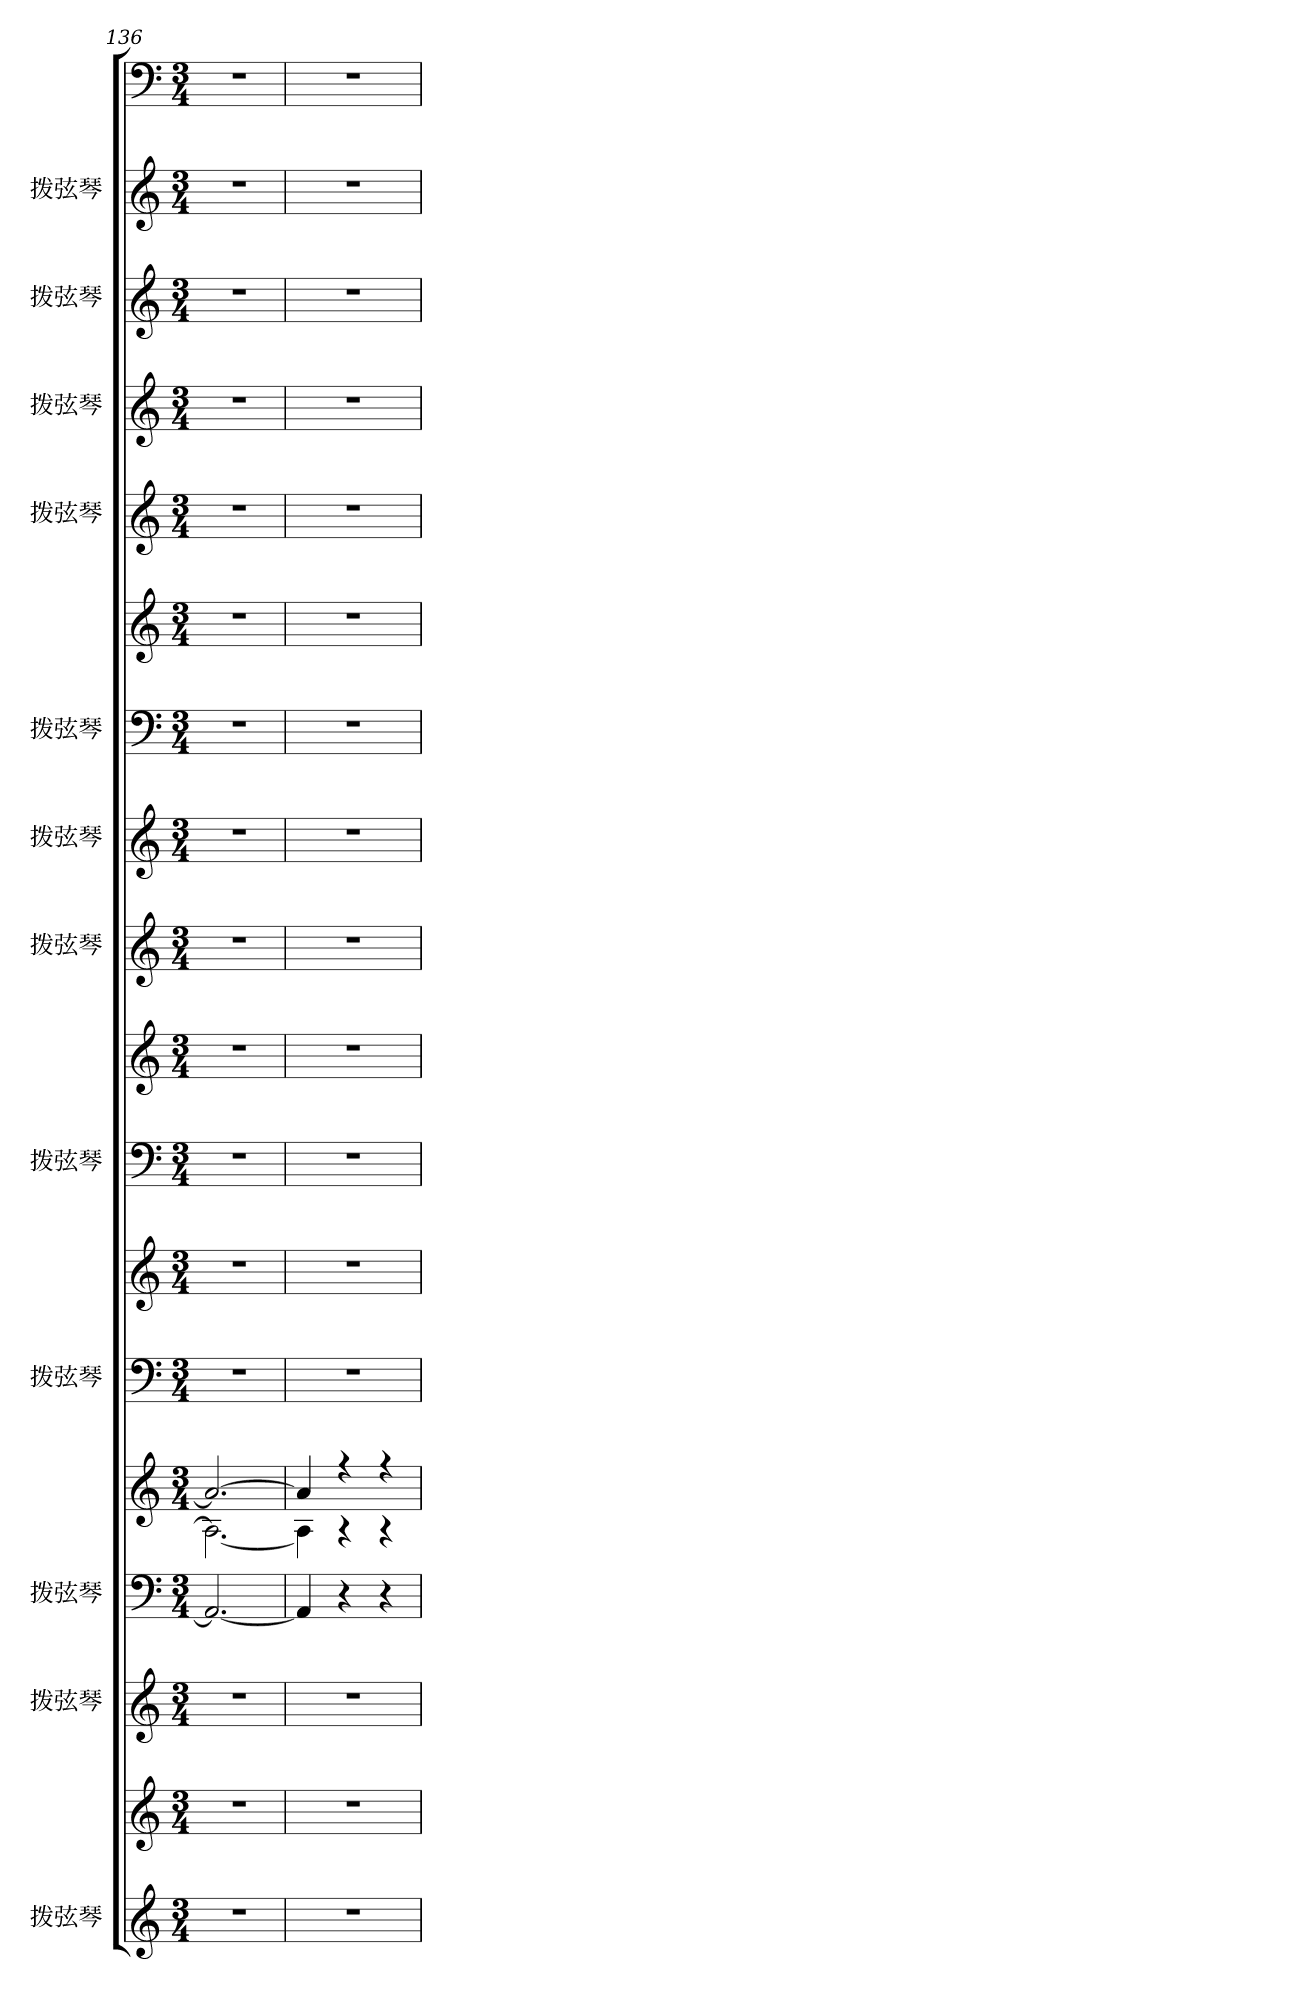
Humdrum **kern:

**kern	**kern	**kern	**kern	**kern	**kern	**kern	**kern	**kern	**kern	**kern	**kern	**kern	**kern	**kern	**kern	**kern	**kern
*part12	*part12	*part11	*part10	*part10	*part9	*part9	*part8	*part8	*part7	*part6	*part5	*part5	*part4	*part3	*part2	*part1	*part1
*staff18	*staff17	*staff16	*staff15	*staff14	*staff13	*staff12	*staff11	*staff10	*staff9	*staff8	*staff7	*staff6	*staff5	*staff4	*staff3	*staff2	*staff1
*I"拨弦琴	*	*I"拨弦琴	*I"拨弦琴	*	*I"拨弦琴	*	*I"拨弦琴	*	*I"拨弦琴	*I"拨弦琴	*I"拨弦琴	*	*I"拨弦琴	*I"拨弦琴	*I"拨弦琴	*I"拨弦琴	*
*clefG2	*clefG2	*clefG2	*clefF4	*clefG2	*clefF4	*clefG2	*clefF4	*clefG2	*clefG2	*clefG2	*clefF4	*clefG2	*clefG2	*clefG2	*clefG2	*clefG2	*clefF4
*k[]	*k[]	*k[]	*k[]	*k[]	*k[]	*k[]	*k[]	*k[]	*k[]	*k[]	*k[]	*k[]	*k[]	*k[]	*k[]	*k[]	*k[]
*M3/4	*M3/4	*M3/4	*M3/4	*M3/4	*M3/4	*M3/4	*M3/4	*M3/4	*M3/4	*M3/4	*M3/4	*M3/4	*M3/4	*M3/4	*M3/4	*M3/4	*M3/4
=136	=136	=136	=136	=136	=136	=136	=136	=136	=136	=136	=136	=136	=136	=136	=136	=136	=136
*	*	*	*	*^	*	*	*	*	*	*	*	*	*	*	*	*	*
2.r	2.r	2.r	2.AA/_	2.a/_	2.A\_	2.r	2.r	2.r	2.r	2.r	2.r	2.r	2.r	2.r	2.r	2.r	2.r	2.r
=137	=137	=137	=137	=137	=137	=137	=137	=137	=137	=137	=137	=137	=137	=137	=137	=137	=137	=137
2.r	2.r	2.r	4AA/]	4a/]	4A\]	2.r	2.r	2.r	2.r	2.r	2.r	2.r	2.r	2.r	2.r	2.r	2.r	2.r
.	.	.	4r	4r	4r	.	.	.	.	.	.	.	.	.	.	.	.	.
.	.	.	4r	4r	4r	.	.	.	.	.	.	.	.	.	.	.	.	.
*	*	*	*	*v	*v	*	*	*	*	*	*	*	*	*	*	*	*	*
=	=	=	=	=	=	=	=	=	=	=	=	=	=	=	=	=	=
*-	*-	*-	*-	*-	*-	*-	*-	*-	*-	*-	*-	*-	*-	*-	*-	*-	*-
